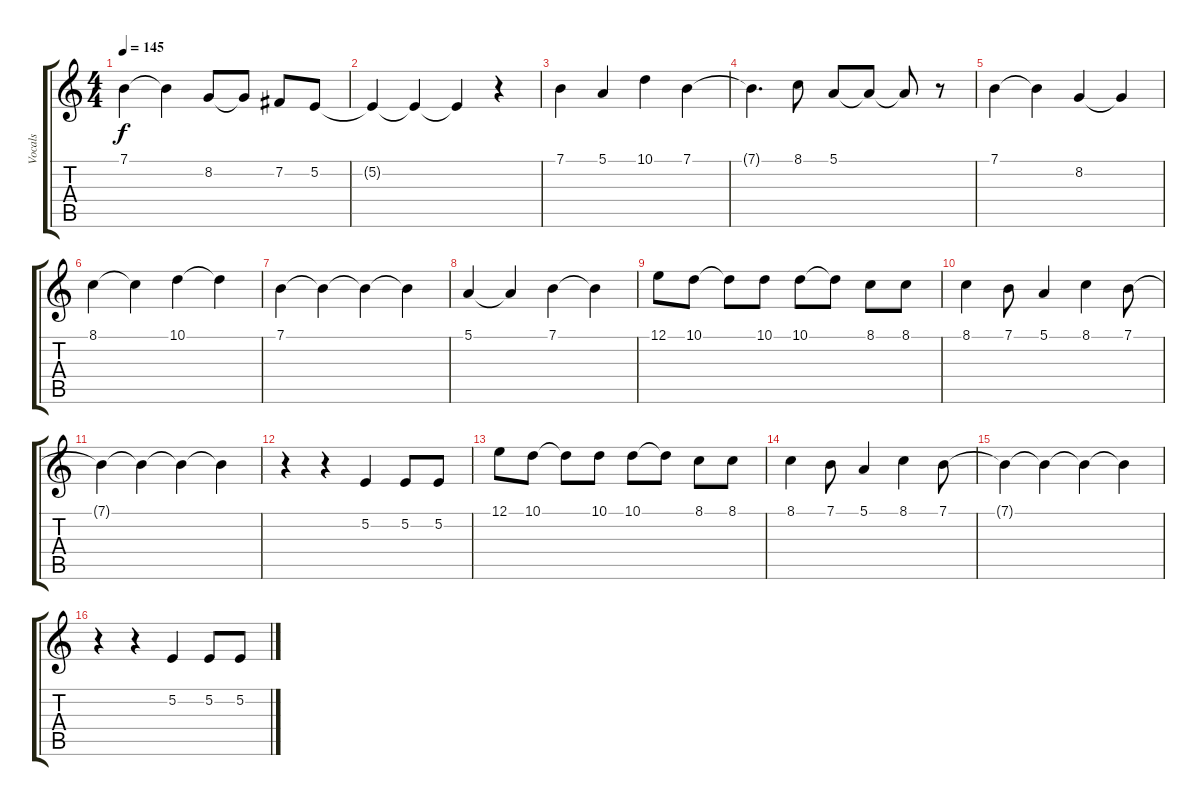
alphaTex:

\track ("Vocals" "Vocals") {instrument violin}
\staff {score tabs}
\tuning (E4 B3 G3 D3 A2 E2) {hide}
\ts (4 4)
\tempo 145
\clef g2
\ks c
7.1.4{dy f} 7.1{t}.4 8.2.8 8.2{t}.8 7.2.8 5.2.8 |
5.2{t}.4 5.2{t}.4 5.2{t}.4 r.4 |
7.1.4 5.1.4 10.1.4 7.1.4 |
7.1{t}.4{d} 8.1.8 5.1.8 5.1{t}.8 5.1{t}.8 r.8 |
7.1.4 7.1{t}.4 8.2.4 8.2{t}.4 |
8.1.4 8.1{t}.4 10.1.4 10.1{t}.4 |
7.1.4 7.1{t}.4 7.1{t}.4 7.1{t}.4 |
5.1.4 5.1{t}.4 7.1.4 7.1{t}.4 |
12.1.8 10.1.8 10.1{t}.8 10.1.8 10.1.8 10.1{t}.8 8.1.8 8.1.8 |
8.1.4 7.1.8 5.1.4 8.1.4 7.1.8 |
7.1{t}.4 7.1{t}.4 7.1{t}.4 7.1{t}.4 |
r.4 r.4 5.2.4 5.2.8 5.2.8 |
12.1.8 10.1.8 10.1{t}.8 10.1.8 10.1.8 10.1{t}.8 8.1.8 8.1.8 |
8.1.4 7.1.8 5.1.4 8.1.4 7.1.8 |
7.1{t}.4 7.1{t}.4 7.1{t}.4 7.1{t}.4 |
r.4 r.4 5.2.4 5.2.8 5.2.8
